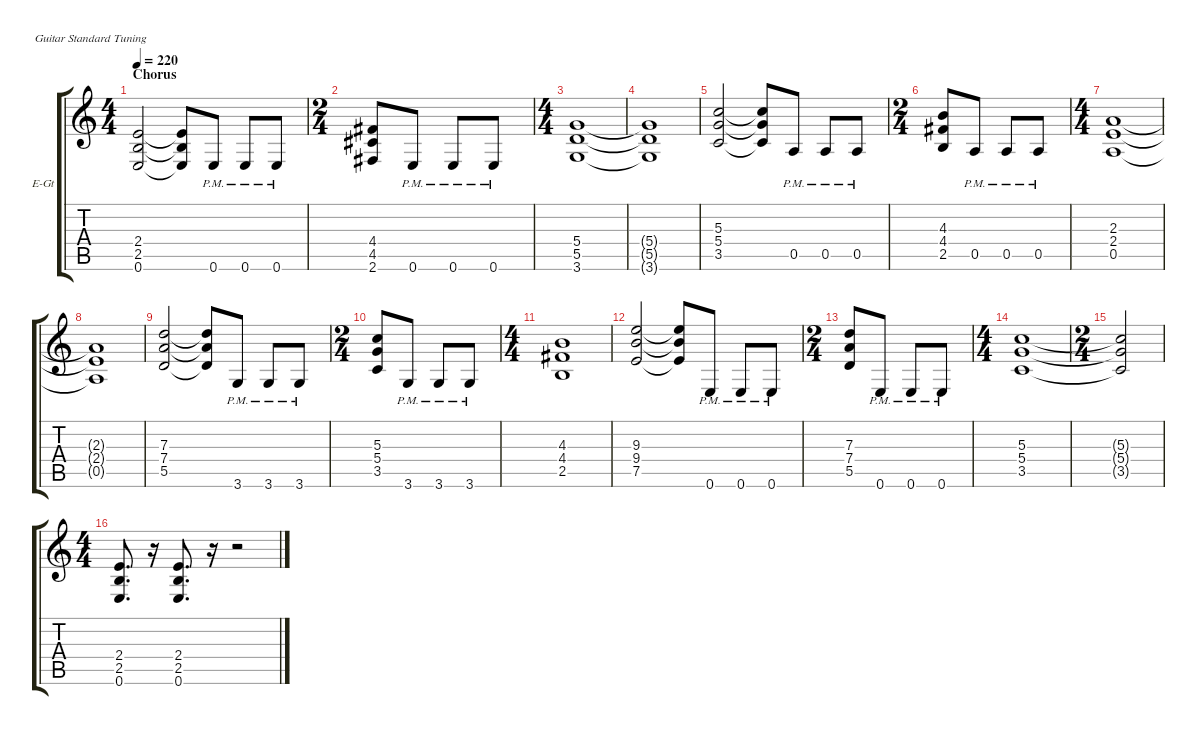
\hideDynamics
\bracketExtendMode groupsimilarinstruments
\firstSystemTrackNameOrientation horizontal
\otherSystemsTrackNameOrientation horizontal
\track ("James Hetfield" "E-Gt") {multiBarRest instrument distortionguitar}
\staff {score tabs}
\tuning (E4 B3 G3 D3 A2 E2)
\ts (4 4)
\section ("" "Chorus")
\tempo 220
\clef g2
\ks c
(2.4 2.5 0.6).2{dy fff} (2.4{t} 2.5{t} 0.6{t}).8{dy f} 0.6{pm}.8{dy fff} 0.6{pm}.8 0.6{pm}.8 |
\ts (2 4)
(4.4 4.5 2.6).8{dy f} 0.6{pm}.8{dy fff} 0.6{pm}.8 0.6{pm}.8 |
\ts (4 4)
(5.4 5.5 3.6).1{dy f} |
(5.4{t} 5.5{t} 3.6{t}).1 |
(5.3 5.4 3.5).2{dy fff} (5.3{t} 5.4{t} 3.5{t}).8{dy f} 0.5{pm}.8{dy fff} 0.5{pm}.8 0.5{pm}.8 |
\ts (2 4)
(4.3 4.4 2.5).8{dy f} 0.5{pm}.8{dy fff} 0.5{pm}.8 0.5{pm}.8 |
\ts (4 4)
(2.3 2.4 0.5).1 |
(2.3{t} 2.4{t} 0.5{t}).1{dy f} |
(7.3 7.4 5.5).2{dy fff} (7.3{t} 7.4{t} 5.5{t}).8{dy f} 3.6{pm}.8{dy fff} 3.6{pm}.8 3.6{pm}.8 |
\ts (2 4)
(5.3 5.4 3.5).8 3.6{pm}.8 3.6{pm}.8 3.6{pm}.8 |
\ts (4 4)
(4.3 4.4 2.5).1 |
(9.3 9.4 7.5).2 (9.3{t} 9.4{t} 7.5{t}).8{dy f} 0.6{pm}.8{dy fff} 0.6{pm}.8 0.6{pm}.8 |
\ts (2 4)
(7.3 7.4 5.5).8 0.6{pm}.8 0.6{pm}.8 0.6{pm}.8 |
\ts (4 4)
(5.3 5.4 3.5).1 |
\ts (2 4)
(5.3{t} 5.4{t} 3.5{t}).2{dy f} |
\ts (4 4)
(2.4 2.5 0.6).8{d dy fff} r.16 (2.4 2.5 0.6).8{d} r.16 r.2
